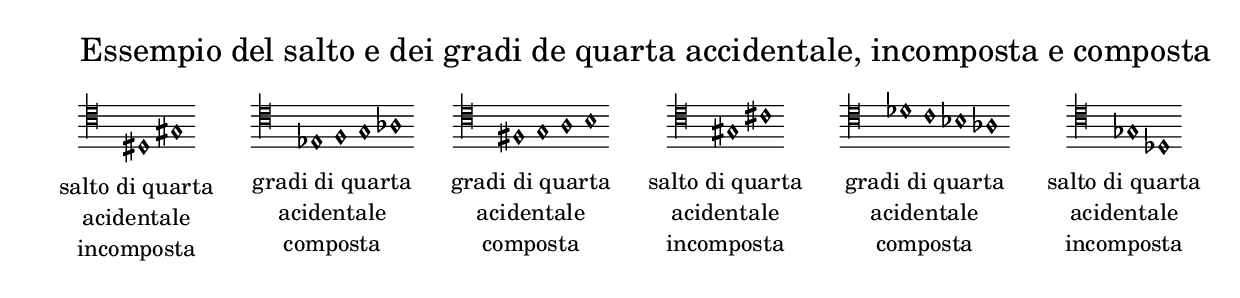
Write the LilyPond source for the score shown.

\version "2.22.2"

% Auto generated file

\header {
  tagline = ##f
}

dot = {
   \once \override Script.add-stem-support = ##f
   \once \override Script.toward-stem-shift = 0
   \once \override Script.skyline-horizontal-padding = 0
   \once \override Script.direction = 1
   \once \override Script.font-size = 1
}

\markup {
  \center-column {
    \line {
      \center-align
      \fontsize#3 { \concat { \normal-text "Essempio del salto e dei gradi de quarta accidentale, incomposta e composta"} }
    }
    \null
    \line {
      \center-column {

        \line {
          \score {
            <<
              \new Staff \with { instrumentName = ""} {
                \override Staff.TimeSignature.stencil = ##f
                \override Staff.NoteHead.style = #'baroque
                \accidentalStyle Score.forget
                \override Rest.style = #'mensural
                \override NoteHead.style = #'petrucci
                \cadenzaOn
                \clef "mensural-c4"
                \key c #`((0 . ,NATURAL) (1 . ,NATURAL) (2 . ,NATURAL)
                          (3 . ,NATURAL) (4 . ,NATURAL) (5 . ,NATURAL)
                          (6 . ,NATURAL))  dis1   gis1  
                \cadenzaOff
              }
            >>
            \layout {
              \context {
                \Score
                \override SpacingSpanner.common-shortest-duration = #(ly:make-moment 1)
              }
            }
          }
        }
        \null
        \line {
          \left-align {  \normal-text "salto di quarta" }
        }
        \line {
          \left-align {  \normal-text "acidentale" }
        }
        \line {
          \left-align {  \normal-text "incomposta" }
        }

      }
      \hspace #3 
      \center-column {

        \line {
          \score {
            <<
              \new Staff \with { instrumentName = ""} {
                \override Staff.TimeSignature.stencil = ##f
                \override Staff.NoteHead.style = #'baroque
                \accidentalStyle Score.forget
                \override Rest.style = #'mensural
                \override NoteHead.style = #'petrucci
                \cadenzaOn
                \clef "mensural-c4"
                \key c #`((0 . ,NATURAL) (1 . ,NATURAL) (2 . ,NATURAL)
                          (3 . ,NATURAL) (4 . ,NATURAL) (5 . ,NATURAL)
                          (6 . ,NATURAL))  es1   f1   g1   as1  
                \cadenzaOff
              }
            >>
            \layout {
              \context {
                \Score
                \override SpacingSpanner.common-shortest-duration = #(ly:make-moment 1)
              }
            }
          }
        }
        \null
        \line {
          \left-align {  \normal-text "gradi di quarta" }
        }
        \line {
          \left-align {  \normal-text "acidentale" }
        }
        \line {
          \left-align {  \normal-text "composta" }
        }

      }
      \hspace #3 
      \center-column {

        \line {
          \score {
            <<
              \new Staff \with { instrumentName = ""} {
                \override Staff.TimeSignature.stencil = ##f
                \override Staff.NoteHead.style = #'baroque
                \accidentalStyle Score.forget
                \override Rest.style = #'mensural
                \override NoteHead.style = #'petrucci
                \cadenzaOn
                \clef "mensural-c4"
                \key c #`((0 . ,NATURAL) (1 . ,NATURAL) (2 . ,NATURAL)
                          (3 . ,NATURAL) (4 . ,NATURAL) (5 . ,NATURAL)
                          (6 . ,NATURAL))  fis1   g1   a1   b1  
                \cadenzaOff
              }
            >>
            \layout {
              \context {
                \Score
                \override SpacingSpanner.common-shortest-duration = #(ly:make-moment 1)
              }
            }
          }
        }
        \null
        \line {
          \left-align {  \normal-text "gradi di quarta" }
        }
        \line {
          \left-align {  \normal-text "acidentale" }
        }
        \line {
          \left-align {  \normal-text "composta" }
        }

      }
      \hspace #3 
      \center-column {

        \line {
          \score {
            <<
              \new Staff \with { instrumentName = ""} {
                \override Staff.TimeSignature.stencil = ##f
                \override Staff.NoteHead.style = #'baroque
                \accidentalStyle Score.forget
                \override Rest.style = #'mensural
                \override NoteHead.style = #'petrucci
                \cadenzaOn
                \clef "mensural-c4"
                \key c #`((0 . ,NATURAL) (1 . ,NATURAL) (2 . ,NATURAL)
                          (3 . ,NATURAL) (4 . ,NATURAL) (5 . ,NATURAL)
                          (6 . ,NATURAL))  gis1   cis'1  
                \cadenzaOff
              }
            >>
            \layout {
              \context {
                \Score
                \override SpacingSpanner.common-shortest-duration = #(ly:make-moment 1)
              }
            }
          }
        }
        \null
        \line {
          \left-align {  \normal-text "salto di quarta" }
        }
        \line {
          \left-align {  \normal-text "acidentale" }
        }
        \line {
          \left-align {  \normal-text "incomposta" }
        }

      }
      \hspace #3 
      \center-column {

        \line {
          \score {
            <<
              \new Staff \with { instrumentName = ""} {
                \override Staff.TimeSignature.stencil = ##f
                \override Staff.NoteHead.style = #'baroque
                \accidentalStyle Score.forget
                \override Rest.style = #'mensural
                \override NoteHead.style = #'petrucci
                \cadenzaOn
                \clef "mensural-c4"
                \key c #`((0 . ,NATURAL) (1 . ,NATURAL) (2 . ,NATURAL)
                          (3 . ,NATURAL) (4 . ,NATURAL) (5 . ,NATURAL)
                          (6 . ,NATURAL))  des'1   c'1   bes1   as1  
                \cadenzaOff
              }
            >>
            \layout {
              \context {
                \Score
                \override SpacingSpanner.common-shortest-duration = #(ly:make-moment 1)
              }
            }
          }
        }
        \null
        \line {
          \left-align {  \normal-text "gradi di quarta" }
        }
        \line {
          \left-align {  \normal-text "acidentale" }
        }
        \line {
          \left-align {  \normal-text "composta" }
        }

      }
      \hspace #3 
      \center-column {

        \line {
          \score {
            <<
              \new Staff \with { instrumentName = ""} {
                \override Staff.TimeSignature.stencil = ##f
                \override Staff.NoteHead.style = #'baroque
                \accidentalStyle Score.forget
                \override Rest.style = #'mensural
                \override NoteHead.style = #'petrucci
                \cadenzaOn
                \clef "mensural-c4"
                \key c #`((0 . ,NATURAL) (1 . ,NATURAL) (2 . ,NATURAL)
                          (3 . ,NATURAL) (4 . ,NATURAL) (5 . ,NATURAL)
                          (6 . ,NATURAL))  ges1   des1  
                \cadenzaOff
              }
            >>
            \layout {
              \context {
                \Score
                \override SpacingSpanner.common-shortest-duration = #(ly:make-moment 1)
              }
            }
          }
        }
        \null
        \line {
          \left-align {  \normal-text "salto di quarta" }
        }
        \line {
          \left-align {  \normal-text "acidentale" }
        }
        \line {
          \left-align {  \normal-text "incomposta" }
        }

      }
      \hspace #3 

    }
  }
}